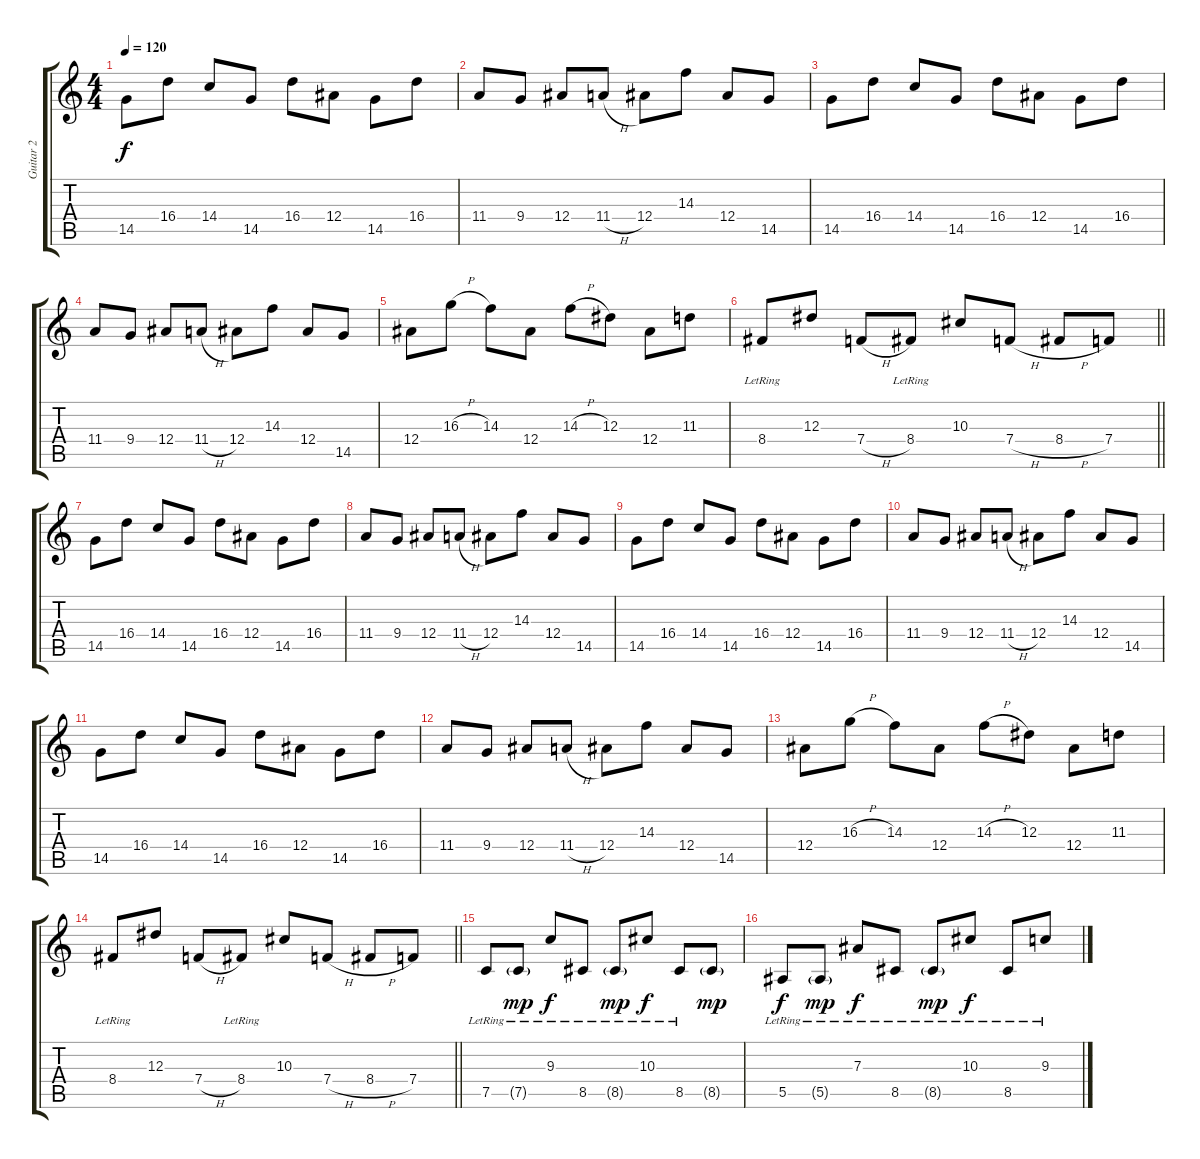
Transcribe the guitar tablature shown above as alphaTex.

\track ("Guitar 2" "Guitar 2") {instrument distortionguitar}
\staff {score tabs}
\tuning (C4 G3 Eb3 Bb2 F2 C2) {hide}
\ts (4 4)
\tempo 120
\clef g2
\ks c
14.5.8{dy f} 16.4.8 14.4.8 14.5.8 16.4.8 12.4.8 14.5.8 16.4.8 |
11.4.8 9.4.8 12.4.8 11.4{h}.8 12.4.8 14.3.8 12.4.8 14.5.8 |
14.5.8 16.4.8 14.4.8 14.5.8 16.4.8 12.4.8 14.5.8 16.4.8 |
11.4.8 9.4.8 12.4.8 11.4{h}.8 12.4.8 14.3.8 12.4.8 14.5.8 |
12.4.8 16.3{h}.8 14.3.8 12.4.8 14.3{h}.8 12.3.8 12.4.8 11.3.8 |
\barLineRight lightlight
8.4{lr}.8 12.3.8 7.4{h}.8 8.4{lr}.8 10.3.8 7.4{h}.8 8.4{h}.8 7.4.8 |
14.5.8 16.4.8 14.4.8 14.5.8 16.4.8 12.4.8 14.5.8 16.4.8 |
11.4.8 9.4.8 12.4.8 11.4{h}.8 12.4.8 14.3.8 12.4.8 14.5.8 |
14.5.8 16.4.8 14.4.8 14.5.8 16.4.8 12.4.8 14.5.8 16.4.8 |
11.4.8 9.4.8 12.4.8 11.4{h}.8 12.4.8 14.3.8 12.4.8 14.5.8 |
14.5.8 16.4.8 14.4.8 14.5.8 16.4.8 12.4.8 14.5.8 16.4.8 |
11.4.8 9.4.8 12.4.8 11.4{h}.8 12.4.8 14.3.8 12.4.8 14.5.8 |
12.4.8 16.3{h}.8 14.3.8 12.4.8 14.3{h}.8 12.3.8 12.4.8 11.3.8 |
\barLineRight lightlight
8.4{lr}.8 12.3.8 7.4{h}.8 8.4{lr}.8 10.3.8 7.4{h}.8 8.4{h}.8 7.4.8 |
\section ("" "")
7.5{lr}.8{instrument electricguitarjazz} 7.5{g lr}.8{dy mp} 9.3{lr}.8{dy f} 8.5{lr}.8 8.5{g lr}.8{dy mp} 10.3{lr}.8{dy f} 8.5{lr}.8 8.5{g}.8{dy mp} |
5.5{lr}.8{dy f} 5.5{g lr}.8{dy mp} 7.3{lr}.8{dy f} 8.5{lr}.8 8.5{g lr}.8{dy mp} 10.3{lr}.8{dy f} 8.5{lr}.8 9.3{lr}.8
